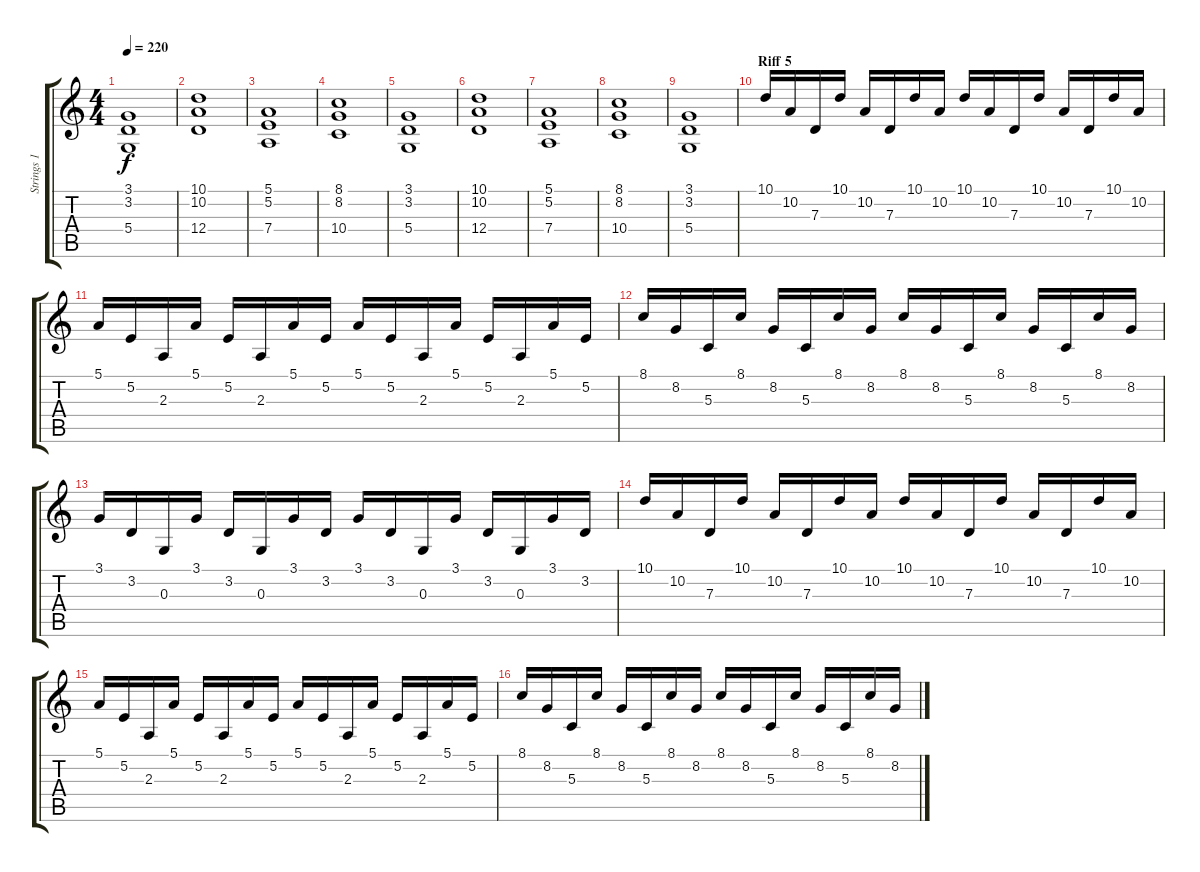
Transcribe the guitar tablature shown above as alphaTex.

\track ("Strings 1" "Strings 1") {instrument stringensemble1}
\staff {score tabs}
\tuning (E4 B3 G3 D3 A2 E2) {hide}
\ts (4 4)
\tempo 220
\clef g2
\ks c
(3.1 3.2 5.4).1{dy f} |
(10.1 10.2 12.4).1 |
(5.1 5.2 7.4).1 |
(8.1 8.2 10.4).1 |
(3.1 3.2 5.4).1 |
(10.1 10.2 12.4).1 |
(5.1 5.2 7.4).1 |
(8.1 8.2 10.4).1 |
(3.1 3.2 5.4).1 |
\section ("" "Riff 5")
10.1.16 10.2.16 7.3.16 10.1.16 10.2.16 7.3.16 10.1.16 10.2.16 10.1.16 10.2.16 7.3.16 10.1.16 10.2.16 7.3.16 10.1.16 10.2.16 |
5.1.16 5.2.16 2.3.16 5.1.16 5.2.16 2.3.16 5.1.16 5.2.16 5.1.16 5.2.16 2.3.16 5.1.16 5.2.16 2.3.16 5.1.16 5.2.16 |
8.1.16 8.2.16 5.3.16 8.1.16 8.2.16 5.3.16 8.1.16 8.2.16 8.1.16 8.2.16 5.3.16 8.1.16 8.2.16 5.3.16 8.1.16 8.2.16 |
3.1.16 3.2.16 0.3.16 3.1.16 3.2.16 0.3.16 3.1.16 3.2.16 3.1.16 3.2.16 0.3.16 3.1.16 3.2.16 0.3.16 3.1.16 3.2.16 |
10.1.16 10.2.16 7.3.16 10.1.16 10.2.16 7.3.16 10.1.16 10.2.16 10.1.16 10.2.16 7.3.16 10.1.16 10.2.16 7.3.16 10.1.16 10.2.16 |
5.1.16 5.2.16 2.3.16 5.1.16 5.2.16 2.3.16 5.1.16 5.2.16 5.1.16 5.2.16 2.3.16 5.1.16 5.2.16 2.3.16 5.1.16 5.2.16 |
8.1.16 8.2.16 5.3.16 8.1.16 8.2.16 5.3.16 8.1.16 8.2.16 8.1.16 8.2.16 5.3.16 8.1.16 8.2.16 5.3.16 8.1.16 8.2.16
